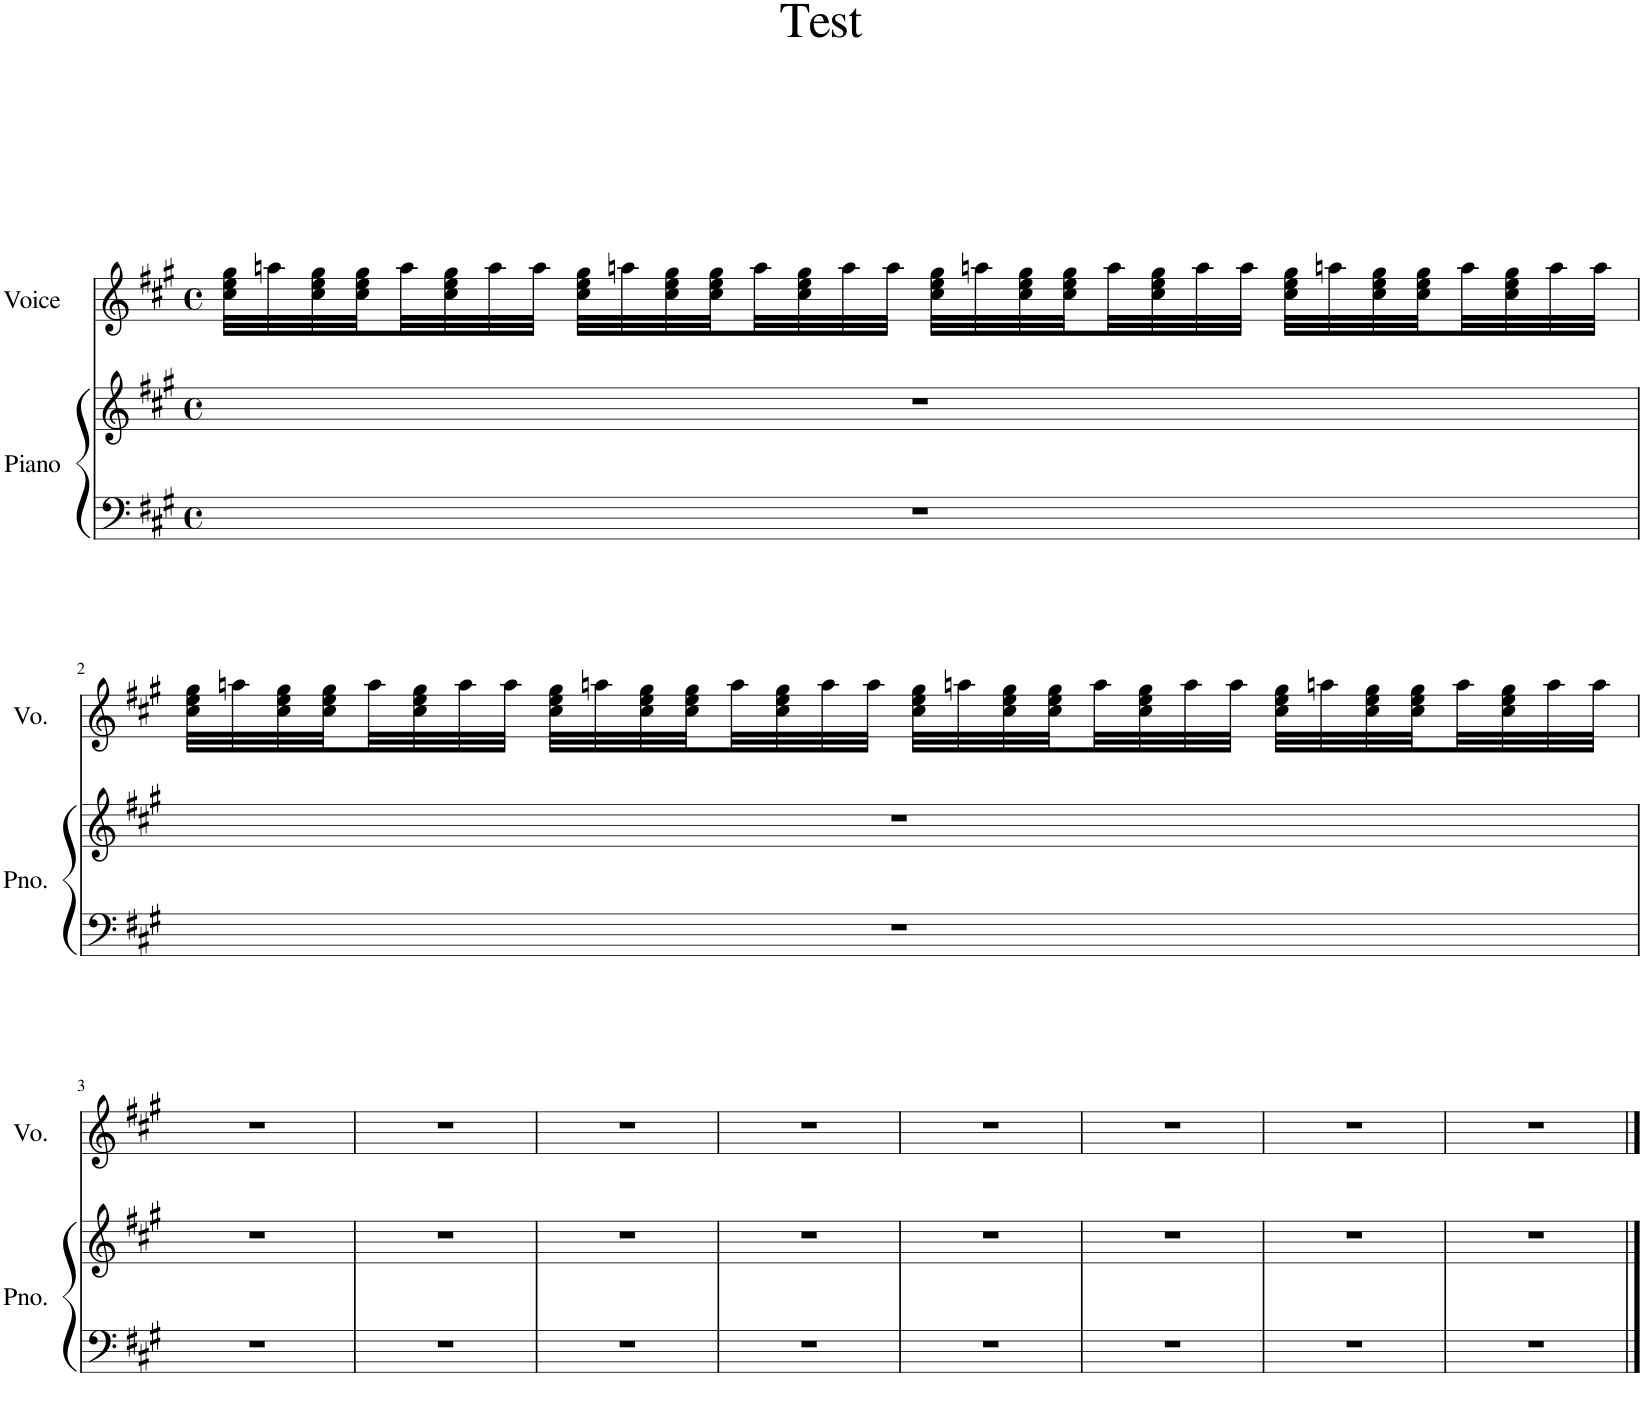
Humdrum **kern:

**kern	**kern	**kern
*part2	*part2	*part1
*staff3	*staff2	*staff1
*I"Piano	*	*I"Voice
*I'Pno.	*	*I'Vo.
*clefF4	*clefG2	*clefG2
*k[f#c#g#]	*k[f#c#g#]	*k[f#c#g#]
*M4/4	*M4/4	*M4/4
*met(c)	*met(c)	*met(c)
=1	=1	=1
1r	1r	32cc#\ 32ee\ 32gg#\LLL
.	.	32aan\
.	.	32cc#\ 32ee\ 32gg#\
.	.	32cc#\ 32ee\ 32gg#\
.	.	32aa\
.	.	32cc#\ 32ee\ 32gg#\
.	.	32aa\
.	.	32aa\JJJ
.	.	32cc#\ 32ee\ 32gg#\LLL
.	.	32aan\
.	.	32cc#\ 32ee\ 32gg#\
.	.	32cc#\ 32ee\ 32gg#\
.	.	32aa\
.	.	32cc#\ 32ee\ 32gg#\
.	.	32aa\
.	.	32aa\JJJ
.	.	32cc#\ 32ee\ 32gg#\LLL
.	.	32aan\
.	.	32cc#\ 32ee\ 32gg#\
.	.	32cc#\ 32ee\ 32gg#\
.	.	32aa\
.	.	32cc#\ 32ee\ 32gg#\
.	.	32aa\
.	.	32aa\JJJ
.	.	32cc#\ 32ee\ 32gg#\LLL
.	.	32aan\
.	.	32cc#\ 32ee\ 32gg#\
.	.	32cc#\ 32ee\ 32gg#\
.	.	32aa\
.	.	32cc#\ 32ee\ 32gg#\
.	.	32aa\
.	.	32aa\JJJ
!!LO:LB:g=z
=2	=2	=2
1r	1r	32cc#\ 32ee\ 32gg#\LLL
.	.	32aan\
.	.	32cc#\ 32ee\ 32gg#\
.	.	32cc#\ 32ee\ 32gg#\
.	.	32aa\
.	.	32cc#\ 32ee\ 32gg#\
.	.	32aa\
.	.	32aa\JJJ
.	.	32cc#\ 32ee\ 32gg#\LLL
.	.	32aan\
.	.	32cc#\ 32ee\ 32gg#\
.	.	32cc#\ 32ee\ 32gg#\
.	.	32aa\
.	.	32cc#\ 32ee\ 32gg#\
.	.	32aa\
.	.	32aa\JJJ
.	.	32cc#\ 32ee\ 32gg#\LLL
.	.	32aan\
.	.	32cc#\ 32ee\ 32gg#\
.	.	32cc#\ 32ee\ 32gg#\
.	.	32aa\
.	.	32cc#\ 32ee\ 32gg#\
.	.	32aa\
.	.	32aa\JJJ
.	.	32cc#\ 32ee\ 32gg#\LLL
.	.	32aan\
.	.	32cc#\ 32ee\ 32gg#\
.	.	32cc#\ 32ee\ 32gg#\
.	.	32aa\
.	.	32cc#\ 32ee\ 32gg#\
.	.	32aa\
.	.	32aa\JJJ
!!LO:LB:g=z
=3	=3	=3
1r	1r	1r
=4	=4	=4
1r	1r	1r
=5	=5	=5
1r	1r	1r
=6	=6	=6
1r	1r	1r
=7	=7	=7
1r	1r	1r
=8	=8	=8
1r	1r	1r
=9	=9	=9
1r	1r	1r
=10	=10	=10
1r	1r	1r
==	==	==
*-	*-	*-
